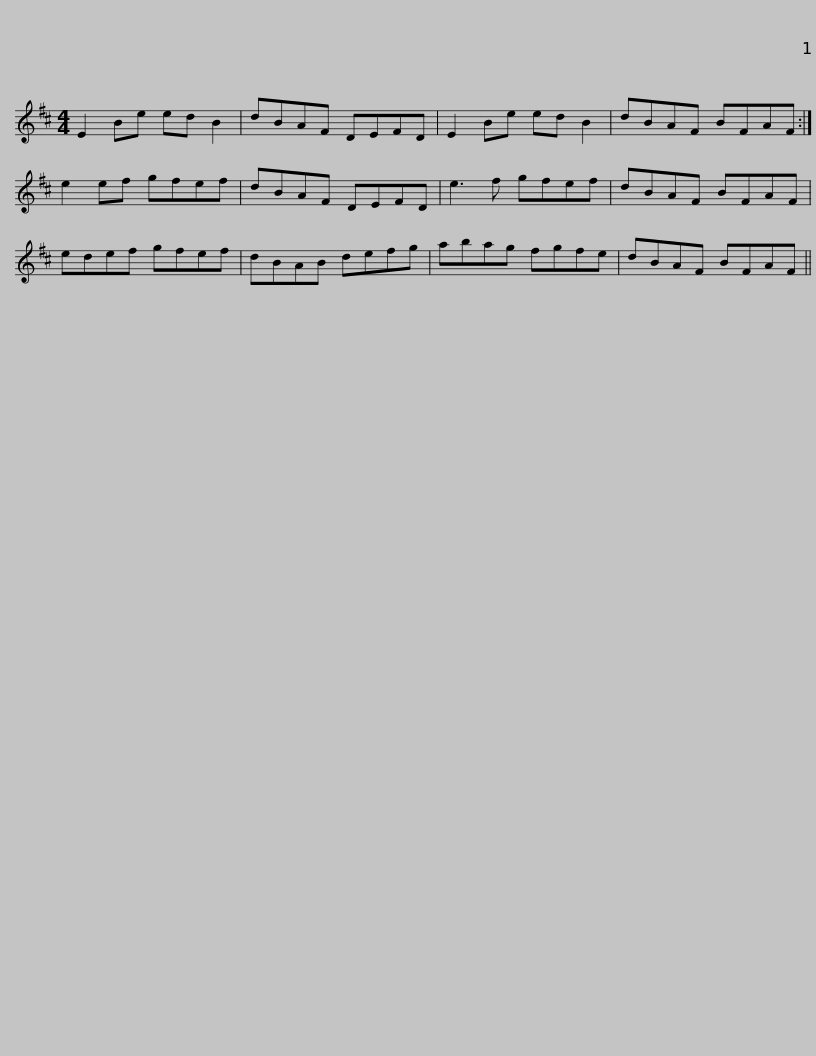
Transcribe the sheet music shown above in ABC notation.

X:1
L:1/8
M:4/4
I:linebreak $
K:D
V:1 treble
V:1
 E2 Be ed B2 | dBAF DEFD | E2 Be ed B2 | dBAF BFAF :| e2 ef gfef | %5
 dBAF DEFD |$ e3 f gfef | dBAF BFAF | edef gfef | dBAB defg | %10
 abag fgfe |$ dBAF BFAF || %12
